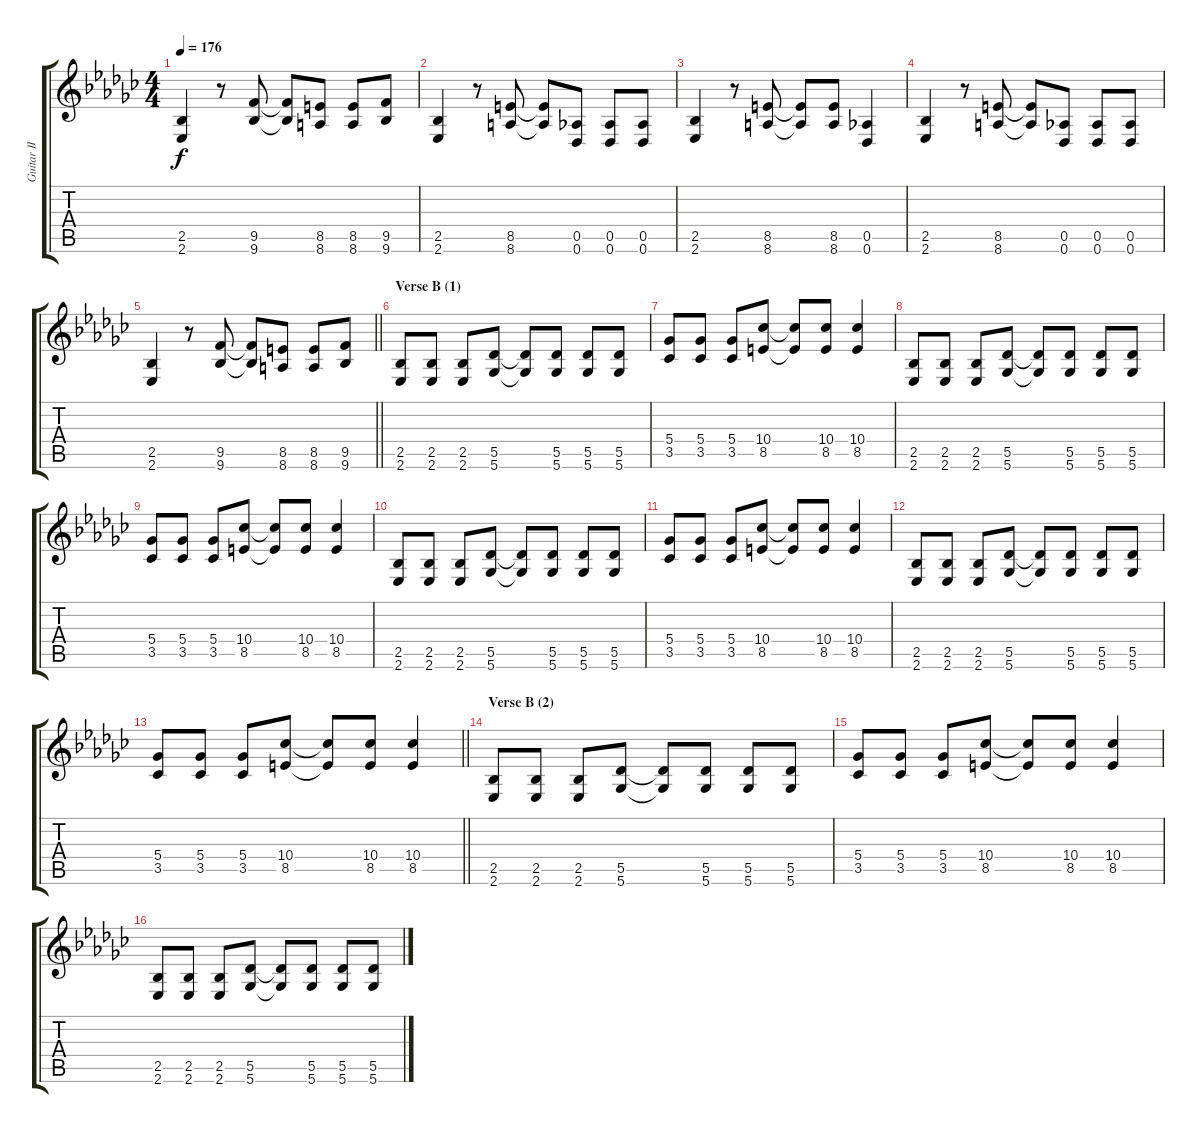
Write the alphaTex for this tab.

\track ("Guitar II" "Guitar II") {instrument distortionguitar}
\staff {score tabs}
\tuning (Eb4 Bb3 Gb3 Db3 Ab2 Db2) {hide}
\ts (4 4)
\tempo 176
\clef g2
\ks ebminor
(2.5 2.6).4{dy f} r.8 (9.5 9.6).8 (9.5{t} 9.6{t}).8 (8.5 8.6).8 (8.5 8.6).8 (9.5 9.6).8 |
(2.5 2.6).4 r.8 (8.5 8.6).8 (8.5{t} 8.6{t}).8 (0.5 0.6).8 (0.5 0.6).8 (0.5 0.6).8 |
(2.5 2.6).4 r.8 (8.5 8.6).8 (8.5{t} 8.6{t}).8 (8.5 8.6).8 (0.5 0.6).4 |
(2.5 2.6).4 r.8 (8.5 8.6).8 (8.5{t} 8.6{t}).8 (0.5 0.6).8 (0.5 0.6).8 (0.5 0.6).8 |
\barLineRight lightlight
(2.5 2.6).4 r.8 (9.5 9.6).8 (9.5{t} 9.6{t}).8 (8.5 8.6).8 (8.5 8.6).8 (9.5 9.6).8 |
\section ("" "Verse B (1)")
(2.5 2.6).8 (2.5 2.6).8 (2.5 2.6).8 (5.5 5.6).8 (5.5{t} 5.6{t}).8 (5.5 5.6).8 (5.5 5.6).8 (5.5 5.6).8 |
(5.4 3.5).8 (5.4 3.5).8 (5.4 3.5).8 (10.4 8.5).8 (10.4{t} 8.5{t}).8 (10.4 8.5).8 (10.4 8.5).4 |
(2.5 2.6).8 (2.5 2.6).8 (2.5 2.6).8 (5.5 5.6).8 (5.5{t} 5.6{t}).8 (5.5 5.6).8 (5.5 5.6).8 (5.5 5.6).8 |
(5.4 3.5).8 (5.4 3.5).8 (5.4 3.5).8 (10.4 8.5).8 (10.4{t} 8.5{t}).8 (10.4 8.5).8 (10.4 8.5).4 |
(2.5 2.6).8 (2.5 2.6).8 (2.5 2.6).8 (5.5 5.6).8 (5.5{t} 5.6{t}).8 (5.5 5.6).8 (5.5 5.6).8 (5.5 5.6).8 |
(5.4 3.5).8 (5.4 3.5).8 (5.4 3.5).8 (10.4 8.5).8 (10.4{t} 8.5{t}).8 (10.4 8.5).8 (10.4 8.5).4 |
(2.5 2.6).8 (2.5 2.6).8 (2.5 2.6).8 (5.5 5.6).8 (5.5{t} 5.6{t}).8 (5.5 5.6).8 (5.5 5.6).8 (5.5 5.6).8 |
\barLineRight lightlight
(5.4 3.5).8 (5.4 3.5).8 (5.4 3.5).8 (10.4 8.5).8 (10.4{t} 8.5{t}).8 (10.4 8.5).8 (10.4 8.5).4 |
\section ("" "Verse B (2)")
(2.5 2.6).8 (2.5 2.6).8 (2.5 2.6).8 (5.5 5.6).8 (5.5{t} 5.6{t}).8 (5.5 5.6).8 (5.5 5.6).8 (5.5 5.6).8 |
(5.4 3.5).8 (5.4 3.5).8 (5.4 3.5).8 (10.4 8.5).8 (10.4{t} 8.5{t}).8 (10.4 8.5).8 (10.4 8.5).4 |
(2.5 2.6).8 (2.5 2.6).8 (2.5 2.6).8 (5.5 5.6).8 (5.5{t} 5.6{t}).8 (5.5 5.6).8 (5.5 5.6).8 (5.5 5.6).8
